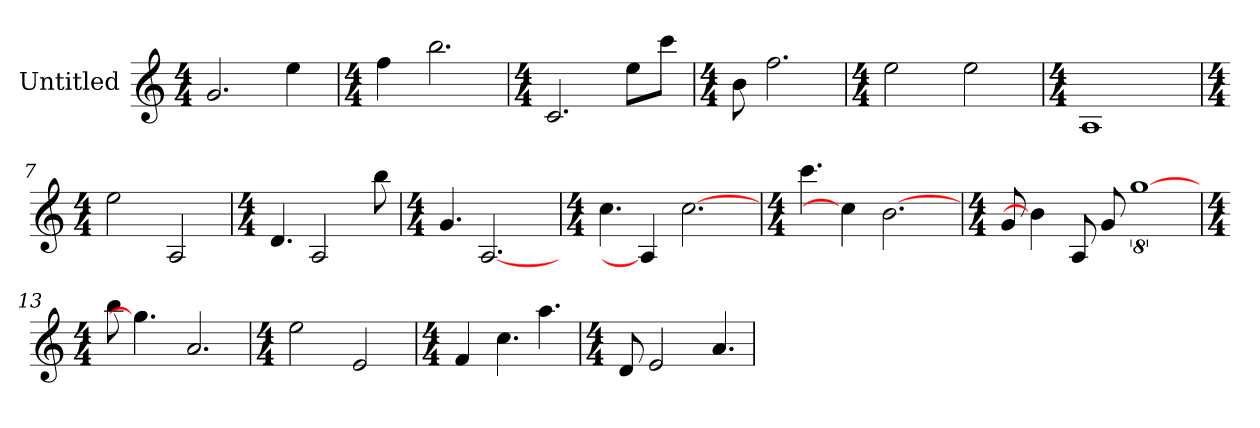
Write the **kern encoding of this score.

**kern
*part1
*staff1
*I"Untitled
*k[]
*C:
*M4/4
=1
!LO:N:vis=2.
2g
4ee
=2
*k[]
*C:
*M4/4
4ff
!LO:N:vis=2.
2bb
=3
*k[]
*C:
*M4/4
!LO:N:vis=2.
2c
8eeL
8cccJ
=4
*k[]
*C:
*M4/4
8b
!LO:N:vis=2.
2ff
=5
*k[]
*C:
*M4/4
2ee
2ee
=6
*k[]
*C:
*M4/4
1A
=7
*k[]
*C:
*M4/4
2ee
2A
=8
*k[]
*C:
*M4/4
!LO:N:vis=4.
4d
2A
8bb
=9
*k[]
*C:
*M4/4
!LO:N:vis=4.
4g
[2.A
=10
*k[]
*C:
*M4/4
!LO:N:vis=4.
4cc
4A]
[2.cc
=11
*k[]
*C:
*M4/4
!LO:N:vis=4.
4ccc
4cc]
[2.b
=12
*k[]
*C:
*M4/4
8g
4b]
8A
8g
[8%5gg
=13
*k[]
*C:
*M4/4
8bb
4.gg]
!LO:N:vis=2.
2a
=14
*k[]
*C:
*M4/4
2ee
2e
=15
*k[]
*C:
*M4/4
4f
!LO:N:vis=4.
4cc
!LO:N:vis=4.
4aa
=16
*k[]
*C:
*M4/4
8d
2e
!LO:N:vis=4.
4a
=
*-
